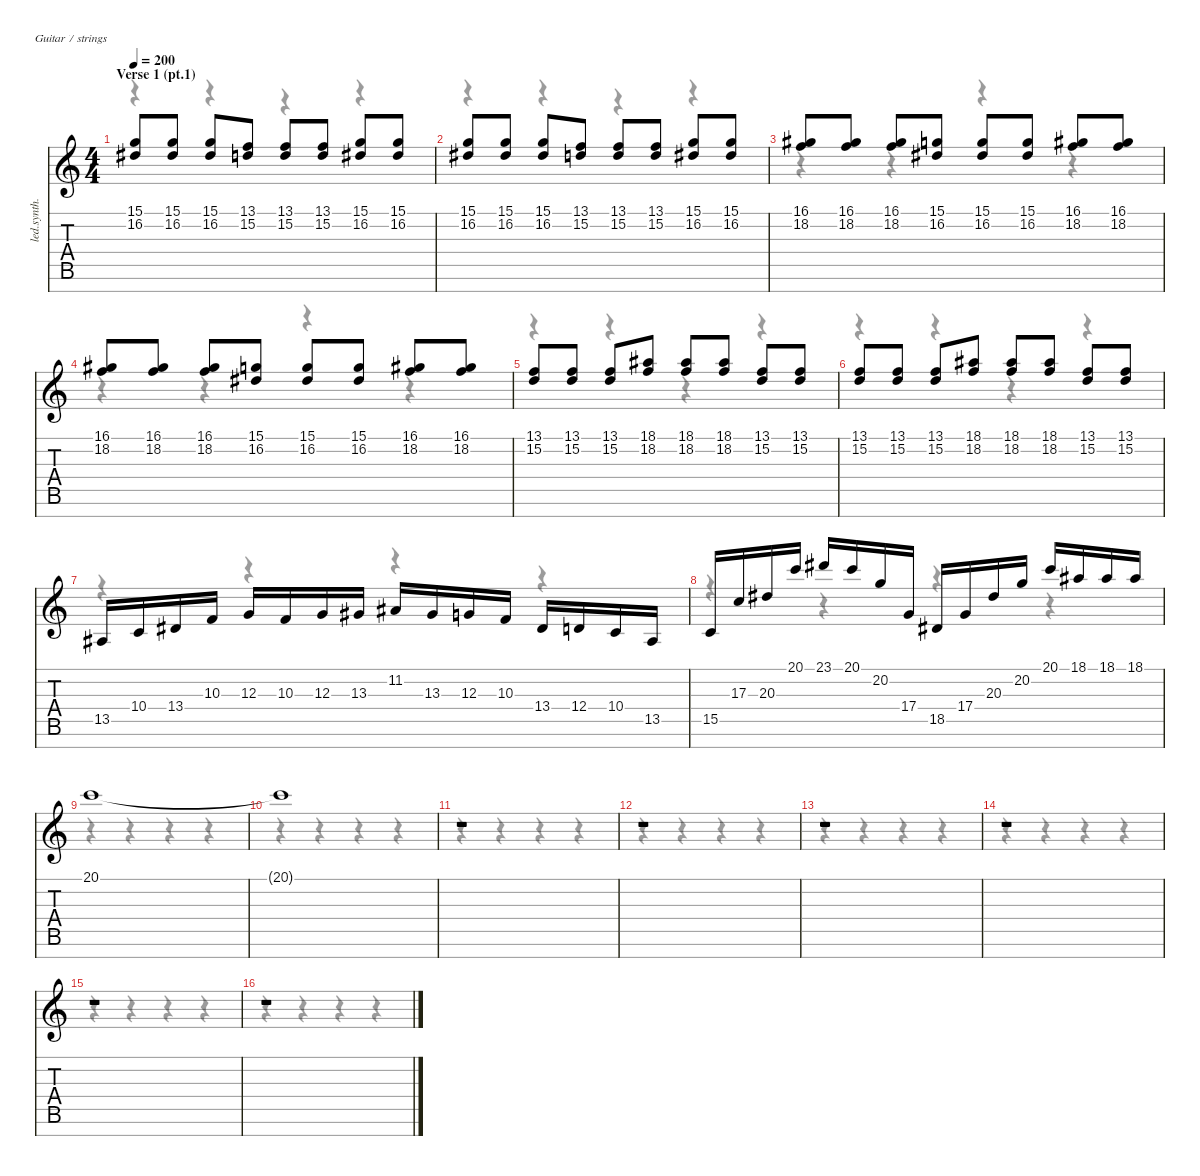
\defaultSystemsLayout 4
\hideDynamics
\bracketExtendMode nobrackets
\otherSystemsTrackNameOrientation horizontal
\track ("Vadim Pruzhanov (Keyboard)" "led.synth.") {instrument lead1square}
\staff {score tabs}
\tuning (E4 B3 G3 D3 A2 E2 B1)
\voice
\ts (4 4)
\section ("" "Verse 1 (pt.1)")
\tempo 200
\clef g2
\ks c
(15.1 16.2{acc #}).8{dy f beam Up} (15.1 16.2{acc #}).8{beam Up} (15.1 16.2{acc #}).8{beam Up} (13.1 15.2).8{beam Up} (13.1 15.2).8{beam Up} (13.1 15.2).8{beam Up} (15.1 16.2{acc #}).8{beam Up} (15.1 16.2{acc #}).8{beam Up} |
(15.1 16.2{acc #}).8{beam Up} (15.1 16.2{acc #}).8{beam Up} (15.1 16.2{acc #}).8{beam Up} (13.1 15.2).8{beam Up} (13.1 15.2).8{beam Up} (13.1 15.2).8{beam Up} (15.1 16.2{acc #}).8{beam Up} (15.1 16.2{acc #}).8{beam Up} |
(16.1{acc #} 18.2).8{beam Up} (16.1{acc #} 18.2).8{beam Up} (16.1{acc #} 18.2).8{beam Up} (15.1 16.2{acc #}).8{beam Up} (15.1 16.2{acc #}).8{beam Up} (15.1 16.2{acc #}).8{beam Up} (16.1{acc #} 18.2).8{beam Up} (16.1{acc #} 18.2).8{beam Up} |
(16.1{acc #} 18.2).8{beam Up} (16.1{acc #} 18.2).8{beam Up} (16.1{acc #} 18.2).8{beam Up} (15.1 16.2{acc #}).8{beam Up} (15.1 16.2{acc #}).8{beam Up} (15.1 16.2{acc #}).8{beam Up} (16.1{acc #} 18.2).8{beam Up} (16.1{acc #} 18.2).8{beam Up} |
(13.1 15.2).8{beam Up} (13.1 15.2).8{beam Up} (13.1 15.2).8{beam Up} (18.1{acc #} 18.2).8{beam Up} (18.1{acc #} 18.2).8{beam Up} (18.1{acc #} 18.2).8{beam Up} (13.1 15.2).8{beam Up} (13.1 15.2).8{beam Up} |
(13.1 15.2).8{beam Up} (13.1 15.2).8{beam Up} (13.1 15.2).8{beam Up} (18.1{acc #} 18.2).8{beam Up} (18.1{acc #} 18.2).8{beam Up} (18.1{acc #} 18.2).8{beam Up} (13.1 15.2).8{beam Up} (13.1 15.2).8{beam Up} |
13.5{acc #}.16{beam Up} 10.4.16{beam Up} 13.4{acc #}.16{beam Up} 10.3.16{beam Up} 12.3.16{beam Up} 10.3.16{beam Up} 12.3.16{beam Up} 13.3{acc #}.16{beam Up} 11.2{acc #}.16{beam Up} 13.3{acc #}.16{beam Up} 12.3.16{beam Up} 10.3.16{beam Up} 13.4{acc #}.16{beam Up} 12.4.16{beam Up} 10.4.16{beam Up} 13.5{acc #}.16{beam Up} |
15.5.16{beam Up} 17.3.16{beam Up} 20.3{acc #}.16{beam Up} 20.1.16{beam Up} 23.1{acc #}.16{beam Up} 20.1.16{beam Up} 20.2.16{beam Up} 17.4.16{beam Up} 18.5{acc #}.16{beam Up} 17.4.16{beam Up} 20.3{acc #}.16{beam Up} 20.2.16{beam Up} 20.1.16{beam Up} 18.1{acc #}.16{beam Up} 18.1{acc #}.16{beam Up} 18.1{acc #}.16{beam Up} |
20.1.1{beam Up} |
20.1{t}.1{beam Up} |
r.1{beam Up} |
r.1{beam Up} |
r.1{beam Up} |
r.1{beam Up} |
r.1{beam Up} |
r.1{beam Up}
\voice
\clef g2
\ottava regular
\simile none
\ks c
r.4{dy mf beam Down} r.4{beam Down} r.4{beam Down} r.4{beam Down} |
r.4{beam Down} r.4{beam Down} r.4{beam Down} r.4{beam Down} |
r.4{beam Down} r.4{beam Down} r.4{beam Down} r.4{beam Down} |
r.4{beam Down} r.4{beam Down} r.4{beam Down} r.4{beam Down} |
r.4{beam Down} r.4{beam Down} r.4{beam Down} r.4{beam Down} |
r.4{beam Down} r.4{beam Down} r.4{beam Down} r.4{beam Down} |
r.4{beam Down} r.4{beam Down} r.4{beam Down} r.4{beam Down} |
r.4{beam Down} r.4{beam Down} r.4{beam Down} r.4{beam Down} |
r.4{beam Down} r.4{beam Down} r.4{beam Down} r.4{beam Down} |
r.4{beam Down} r.4{beam Down} r.4{beam Down} r.4{beam Down} |
r.4{beam Down} r.4{beam Down} r.4{beam Down} r.4{beam Down} |
r.4{beam Down} r.4{beam Down} r.4{beam Down} r.4{beam Down} |
r.4{beam Down} r.4{beam Down} r.4{beam Down} r.4{beam Down} |
r.4{beam Down} r.4{beam Down} r.4{beam Down} r.4{beam Down} |
r.4{beam Down} r.4{beam Down} r.4{beam Down} r.4{beam Down} |
r.4{beam Down} r.4{beam Down} r.4{beam Down} r.4{beam Down}
